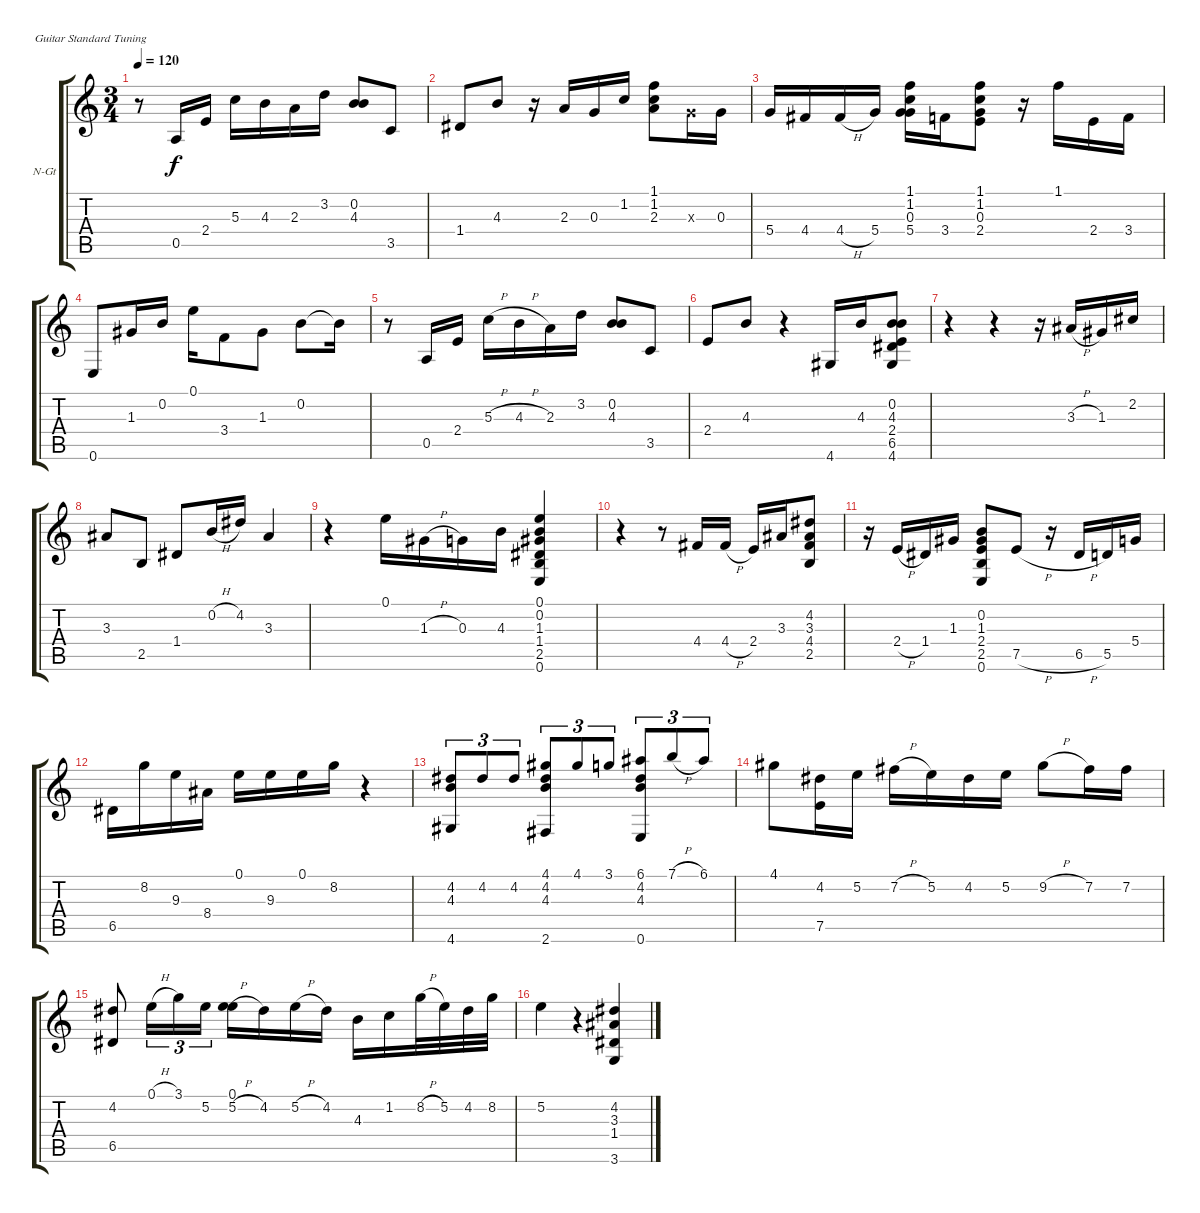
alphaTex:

\bracketExtendMode groupsimilarinstruments
\firstSystemTrackNameOrientation horizontal
\otherSystemsTrackNameOrientation horizontal
\track ("Piste 1" "N-Gt") {instrument acousticguitarnylon}
\staff {score tabs}
\tuning (E4 B3 G3 D3 A2 E2)
\ts (3 4)
\tempo 120
\clef g2
\ks c
r.8{dy f instrument acousticguitarnylon} 0.5.16 2.4.16 5.3.16 4.3.16 2.3.16 3.2.16 (0.2 4.3).8 3.5.8 |
1.4.8 4.3.8 r.16 2.3.16 0.3.16 1.2.16 (1.1 1.2 2.3).8 0.3{x}.16 0.3.16 |
5.4.16 4.4.16 4.4{h}.16 5.4.16 (1.1 1.2 0.3 5.4).16 3.4.16 (1.1 1.2 0.3 2.4).8 r.16 1.1.16 2.4.16 3.4.16 |
0.6.8 1.3.16 0.2.16 0.1.16 3.4.8 1.3.8 0.2.8 0.2{t}.16 |
r.8 0.5.16 2.4.16 5.3{h}.16 4.3{h}.16 2.3.16 3.2.16 (0.2 4.3).8 3.5.8 |
2.4.8 4.3.8 r.4 4.6.16 4.3.16 (0.2 4.3 2.4 6.5 4.6).8 |
r.4 r.4 r.16 3.3{h}.16 1.3.16 2.2.16 |
3.3.8 2.5.8 1.4.8 0.2{h}.16 4.2.16 3.3.4 |
r.4 0.1.16 1.3{h}.16 0.3.16 4.3.16 (0.1 0.2 1.3 1.4 2.5 0.6).4 |
r.4 r.8 4.4.16 4.4{h}.16 2.4.16 3.3.16 (4.2 3.3 4.4 2.5).8 |
r.16 2.4{h}.16 1.4.16 1.3.16 (0.2 1.3 2.4 2.5 0.6).8 7.5{h}.8 r.16 6.5{h}.16 5.5.16 5.4.16 |
6.5.16 8.2.16 9.3.16 8.4.16 0.1.16 9.3.16 0.1.16 8.2.16 r.4 |
(4.2 4.3 4.6).8{tu (3 2)} 4.2.8{tu (3 2)} 4.2.8{tu (3 2)} (4.1 4.2 4.3 2.6).8{tu (3 2)} 4.1.8{tu (3 2)} 3.1.8{tu (3 2)} (6.1 4.2 4.3 0.6).8{tu (3 2)} 7.1{h}.8{tu (3 2)} 6.1.8{tu (3 2)} |
4.1.8 (4.2 7.5).16 5.2.16 7.2{h}.16 5.2.16 4.2.16 5.2.16 9.2{h}.8 7.2.16 7.2.16 |
(4.2 6.5).8 0.1{h}.16{tu (3 2)} 3.1.16{tu (3 2)} 5.2.16{tu (3 2)} (0.1 5.2{h}).16 4.2.16 5.2{h}.16 4.2.16 4.3.16 1.2.16 8.2{h}.32 5.2.32 4.2.32 8.2.32 |
5.2.4 r.4 (4.2 3.3 1.4 3.6).4
